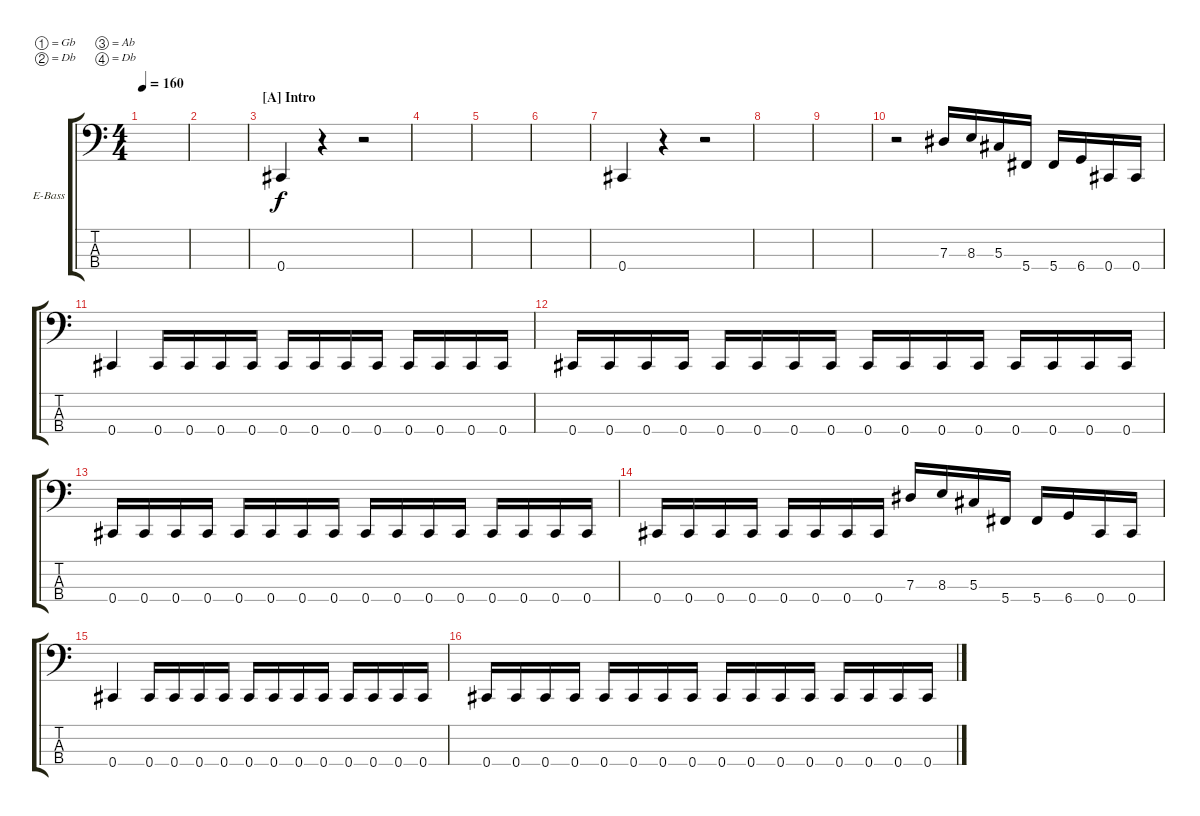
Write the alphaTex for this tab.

\bracketExtendMode groupsimilarinstruments
\firstSystemTrackNameOrientation horizontal
\otherSystemsTrackNameOrientation horizontal
\track ("Paolo Gregoletto" "E-Bass") {instrument electricbassfinger}
\staff {score tabs}
\tuning (Gb2 Db2 Ab1 Db1)
\ts (4 4)
\tempo 160
\clef f4
\ks c
|
|
\section ("A" "Intro")
0.4.4 r.4 r.2 |
|
|
|
0.4.4 r.4 r.2 |
|
|
r.2 7.3.16 8.3.16 5.3.16 5.4.16 5.4.16 6.4.16 0.4.16 0.4.16 |
0.4.4 0.4.16 0.4.16 0.4.16 0.4.16 0.4.16 0.4.16 0.4.16 0.4.16 0.4.16 0.4.16 0.4.16 0.4.16 |
0.4.16 0.4.16 0.4.16 0.4.16 0.4.16 0.4.16 0.4.16 0.4.16 0.4.16 0.4.16 0.4.16 0.4.16 0.4.16 0.4.16 0.4.16 0.4.16 |
0.4.16 0.4.16 0.4.16 0.4.16 0.4.16 0.4.16 0.4.16 0.4.16 0.4.16 0.4.16 0.4.16 0.4.16 0.4.16 0.4.16 0.4.16 0.4.16 |
0.4.16 0.4.16 0.4.16 0.4.16 0.4.16 0.4.16 0.4.16 0.4.16 7.3.16 8.3.16 5.3.16 5.4.16 5.4.16 6.4.16 0.4.16 0.4.16 |
0.4.4 0.4.16 0.4.16 0.4.16 0.4.16 0.4.16 0.4.16 0.4.16 0.4.16 0.4.16 0.4.16 0.4.16 0.4.16 |
0.4.16 0.4.16 0.4.16 0.4.16 0.4.16 0.4.16 0.4.16 0.4.16 0.4.16 0.4.16 0.4.16 0.4.16 0.4.16 0.4.16 0.4.16 0.4.16
